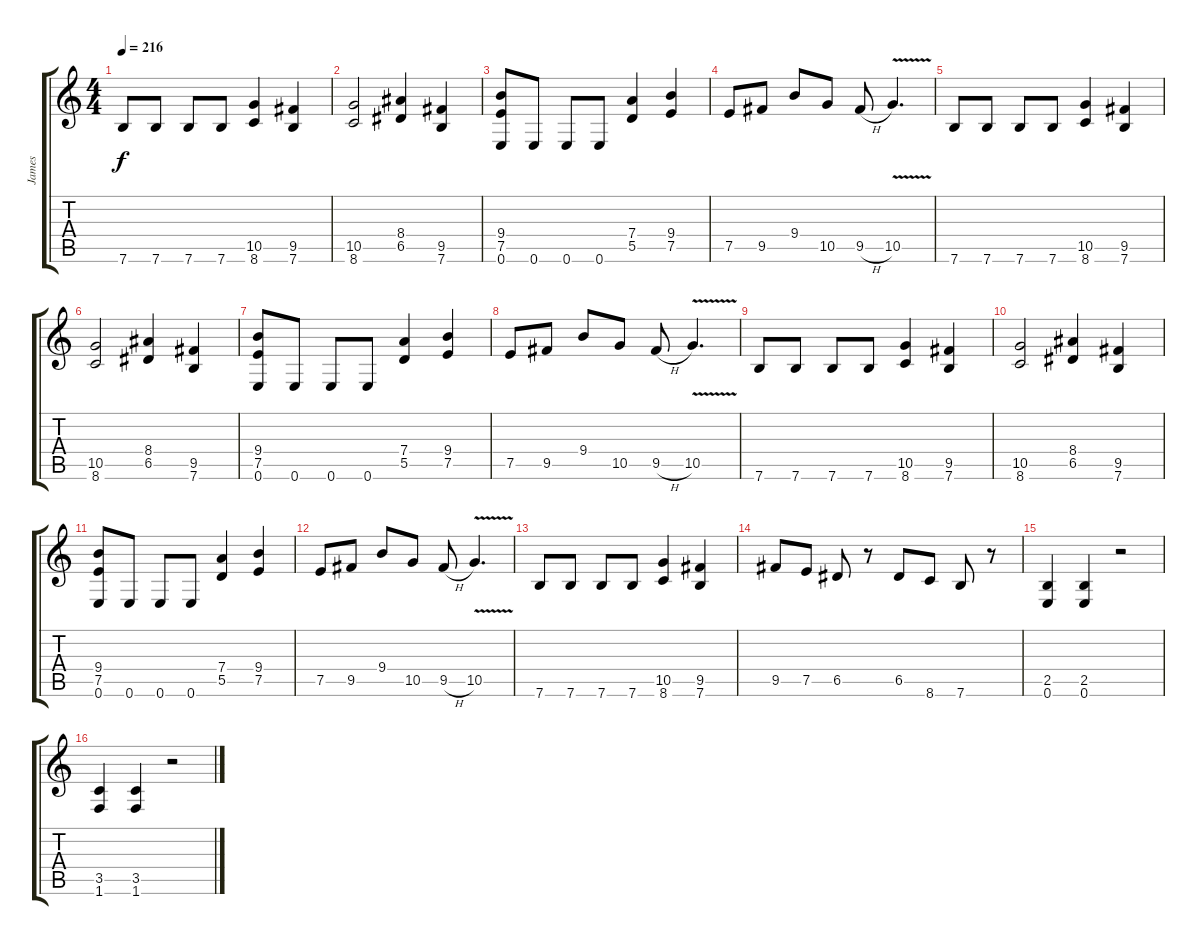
\track ("James" "James") {instrument distortionguitar}
\staff {score tabs}
\tuning (E4 B3 G3 D3 A2 E2) {hide}
\ts (4 4)
\tempo 216
\clef g2
\ks c
7.6.8{dy f} 7.6.8 7.6.8 7.6.8 (10.5 8.6).4 (9.5 7.6).4 |
(10.5 8.6).2 (8.4 6.5).4 (9.5 7.6).4 |
(9.4 7.5 0.6).8 0.6.8 0.6.8 0.6.8 (7.4 5.5).4 (9.4 7.5).4 |
7.5.8 9.5.8 9.4.8 10.5.8 9.5{h}.8 10.5{v}.4{d} |
7.6.8 7.6.8 7.6.8 7.6.8 (10.5 8.6).4 (9.5 7.6).4 |
(10.5 8.6).2 (8.4 6.5).4 (9.5 7.6).4 |
(9.4 7.5 0.6).8 0.6.8 0.6.8 0.6.8 (7.4 5.5).4 (9.4 7.5).4 |
7.5.8 9.5.8 9.4.8 10.5.8 9.5{h}.8 10.5{v}.4{d} |
7.6.8 7.6.8 7.6.8 7.6.8 (10.5 8.6).4 (9.5 7.6).4 |
(10.5 8.6).2 (8.4 6.5).4 (9.5 7.6).4 |
(9.4 7.5 0.6).8 0.6.8 0.6.8 0.6.8 (7.4 5.5).4 (9.4 7.5).4 |
7.5.8 9.5.8 9.4.8 10.5.8 9.5{h}.8 10.5{v}.4{d} |
7.6.8 7.6.8 7.6.8 7.6.8 (10.5 8.6).4 (9.5 7.6).4 |
9.5.8 7.5.8 6.5.8 r.8 6.5.8 8.6.8 7.6.8 r.8 |
(2.5 0.6).4 (2.5 0.6).4 r.2 |
(3.5 1.6).4 (3.5 1.6).4 r.2
